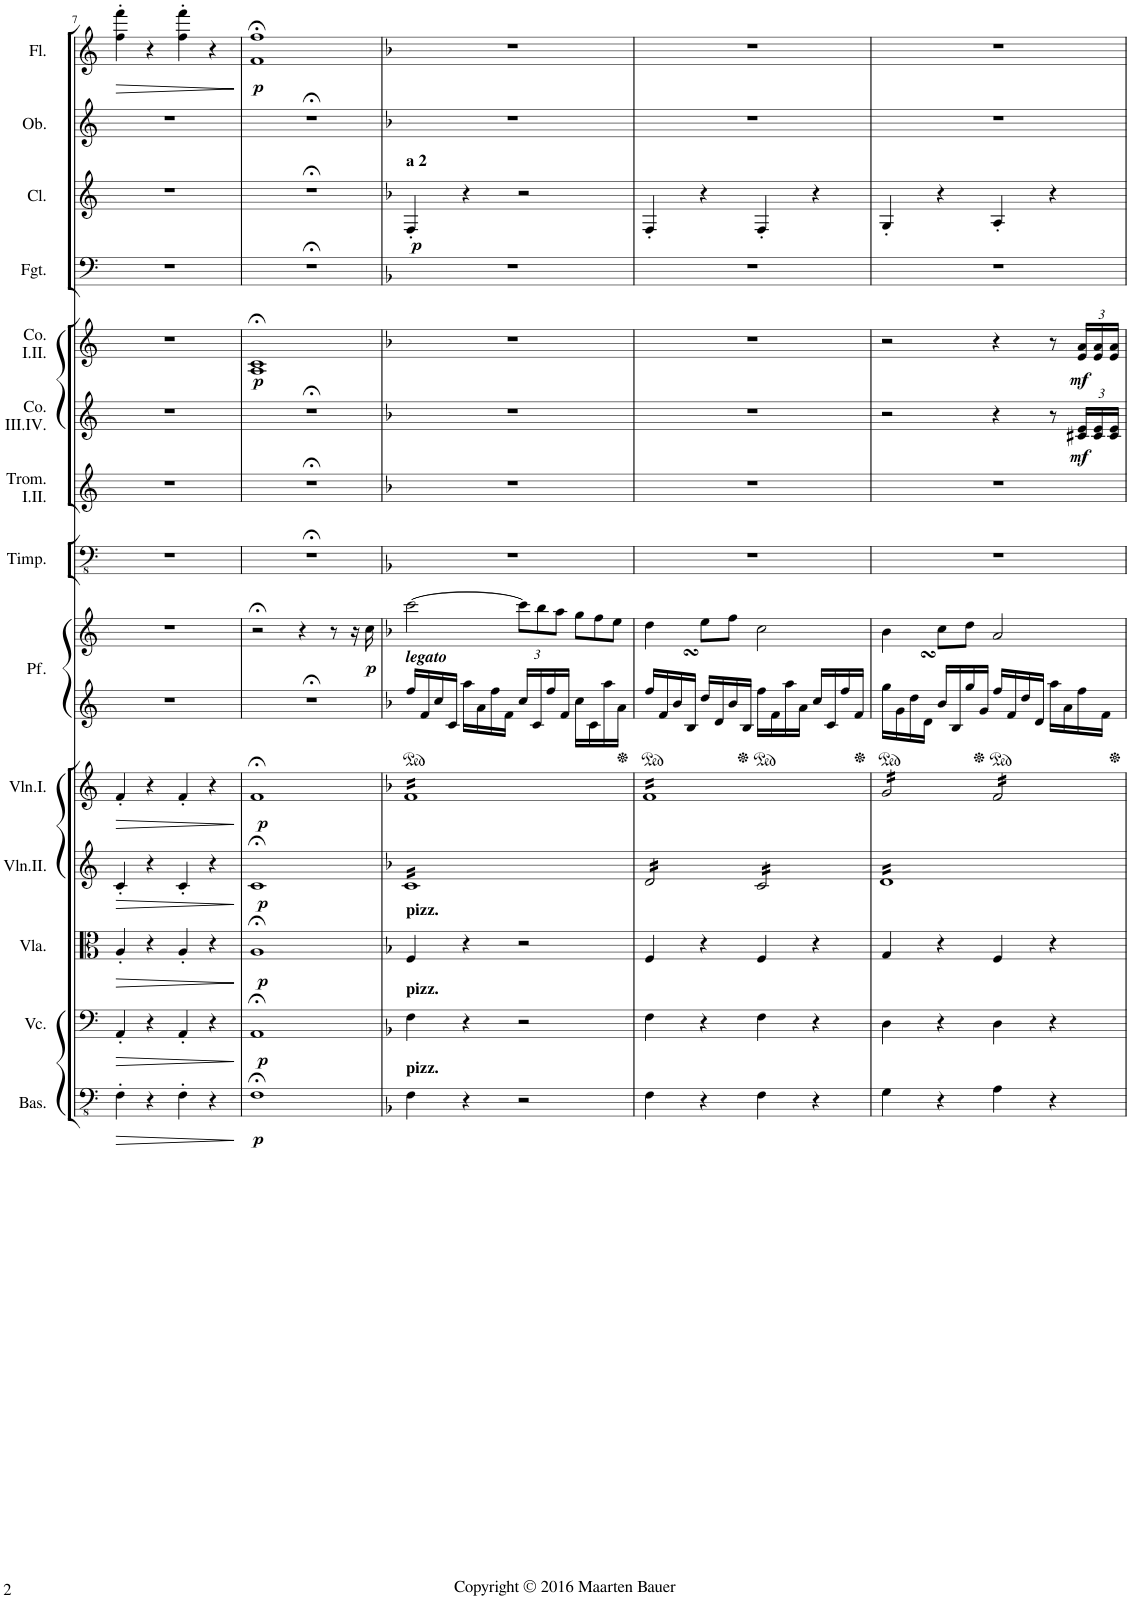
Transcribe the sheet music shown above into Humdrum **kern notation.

**kern	**dynam	**kern	**dynam	**kern	**dynam	**kern	**dynam	**kern	**dynam	**kern	**kern	**dynam	**kern	**kern	**kern	**dynam	**kern	**dynam	**kern	**kern	**dynam	**kern	**kern	**dynam
*part14	*part14	*part13	*part13	*part12	*part12	*part11	*part11	*part10	*part10	*part9	*part9	*part9	*part8	*part7	*part6	*part6	*part5	*part5	*part4	*part3	*part3	*part2	*part1	*part1
*staff15	*staff15	*staff14	*staff14	*staff13	*staff13	*staff12	*staff12	*staff11	*staff11	*staff10	*staff9	*staff9/10	*staff8	*staff7	*staff6	*staff6	*staff5	*staff5	*staff4	*staff3	*staff3	*staff2	*staff1	*staff1
*I"Basso.	*	*I"Violoncello.	*	*I"Viola.	*	*I"Violino II.	*	*I"Violino I.	*	*I"Pianoforte.	*	*	*I"Timpani. in A - C - D - E.	*I"Trombe I, II. in Bb.	*I"Corni III, IV. in F.	*	*I"Corni I, II. in F.	*	*I"Fagotti I, II.	*I"Clarinetti I, II. in Bb.	*	*I"Oboi I, II.	*I"Flauti I, II.	*
*I'Bas.	*	*I'Vc.	*	*I'Vla.	*	*I'Vln.II.	*	*I'Vln.I.	*	*I'Pf.	*	*	*I'Timp.	*I'Trom. I.II.	*I'Co. III.IV.	*	*I'Co. I.II.	*	*I'Fgt.	*I'Cl.	*	*I'Ob.	*I'Fl.	*
!!LO:PB:g=z
*clefFv4	*	*clefF4	*	*clefC3	*	*clefG2	*	*clefG2	*	*clefG2	*clefG2	*	*clefFv4	*clefG2	*clefG2	*	*clefG2	*	*clefF4	*clefG2	*	*clefG2	*clefG2	*
*	*	*	*	*	*	*	*	*	*	*	*	*	*	*	*ITrd4c7	*	*ITrd4c7	*	*	*	*	*	*	*
*k[]	*	*k[]	*	*k[]	*	*k[]	*	*k[]	*	*k[]	*k[]	*	*k[]	*k[]	*k[]	*	*k[]	*	*k[]	*k[]	*	*k[]	*k[]	*
*M4/4	*	*M4/4	*	*M4/4	*	*M4/4	*	*M4/4	*	*M4/4	*M4/4	*	*M4/4	*M4/4	*M4/4	*	*M4/4	*	*M4/4	*M4/4	*	*M4/4	*M4/4	*
*met(c)	*	*met(c)	*	*met(c)	*	*met(c)	*	*met(c)	*	*met(c)	*met(c)	*	*met(c)	*met(c)	*met(c)	*	*met(c)	*	*met(c)	*met(c)	*	*met(c)	*met(c)	*
=7	=7	=7	=7	=7	=7	=7	=7	=7	=7	=7	=7	=7	=7	=7	=7	=7	=7	=7	=7	=7	=7	=7	=7	=7
!	!LO:HP:b	!	!LO:HP:b	!	!LO:HP:b	!	!LO:HP:b	!	!LO:HP:b	!	!	!	!	!	!	!	!	!	!	!	!	!	!	!LO:HP:b
4FF'\	>	4AA'/	>	4A'/	>	4c'/	>	4f'/	>	1r	1r	.	1r	1r	1r	.	1r	.	1r	1r	.	1r	4ff\' 4fff\'	>
4r	.	4r	.	4r	.	4r	.	4r	.	.	.	.	.	.	.	.	.	.	.	.	.	.	4r	.
4FF'\	.	4AA'/	.	4A'/	.	4c'/	.	4f'/	.	.	.	.	.	.	.	.	.	.	.	.	.	.	4ff\' 4fff\'	.
4r	.	4r	.	4r	.	4r	.	4r	.	.	.	.	.	.	.	.	.	.	.	.	.	.	4r	.
.	]	.	]	.	]	.	]	.	]	.	.	.	.	.	.	.	.	.	.	.	.	.	.	]
=8	=8	=8	=8	=8	=8	=8	=8	=8	=8	=8	=8	=8	=8	=8	=8	=8	=8	=8	=8	=8	=8	=8	=8	=8
!	!LO:DY:b	!	!LO:DY:b	!	!LO:DY:b	!	!LO:DY:b	!	!LO:DY:b	!	!	!	!	!	!	!	!	!LO:DY:b	!	!	!	!	!	!LO:DY:b
1FF;<	p	1AA;<	p	1A;<	p	1c;<	p	1f;<	p	1r;<	2r;<	.	1r;<	1r;<	1r;<	.	1A;< 1c;<	p	1r;<	1r;<	.	1r;<	1f;< 1ff;<	p
.	.	.	.	.	.	.	.	.	.	.	4r	.	.	.	.	.	.	.	.	.	.	.	.	.
.	.	.	.	.	.	.	.	.	.	.	8r	.	.	.	.	.	.	.	.	.	.	.	.	.
.	.	.	.	.	.	.	.	.	.	.	16r	.	.	.	.	.	.	.	.	.	.	.	.	.
!	!	!	!	!	!	!	!	!	!	!	!	!LO:DY:b	!	!	!	!	!	!	!	!	!	!	!	!
.	.	.	.	.	.	.	.	.	.	.	16cc\	p	.	.	.	.	.	.	.	.	.	.	.	.
=9	=9	=9	=9	=9	=9	=9	=9	=9	=9	=9	=9	=9	=9	=9	=9	=9	=9	=9	=9	=9	=9	=9	=9	=9
*k[b-]	*	*k[b-]	*	*k[b-]	*	*k[b-]	*	*k[b-]	*	*k[b-]	*k[b-]	*	*k[b-]	*k[b-]	*k[b-]	*	*k[b-]	*	*k[b-]	*k[b-]	*	*k[b-]	*k[b-]	*
!	!	!	!	!	!	!	!	!	!	!	!	!	!	!	!	!	!	!	!	!LO:TX:a:B:t=a 2	!	!	!	!
!	!	!	!	!	!	!	!	!	!	!LO:TX:a:Bi:t=legato	!	!	!	!	!	!	!	!	!	!	!	!	!	!
!	!	!	!	!LO:TX:a:B:t=pizz.	!	!	!	!	!	!	!	!	!	!	!	!	!	!	!	!	!	!	!	!
!	!	!LO:TX:a:B:t=pizz.	!	!	!	!	!	!	!	!	!	!	!	!	!	!	!	!	!	!	!	!	!	!
!LO:TX:a:B:t=pizz.	!	!	!	!	!	!	!	!	!	!	!	!	!	!	!	!	!	!	!	!	!	!	!	!
!	!	!	!	!	!	!	!	!	!	!	!	!	!	!	!	!	!	!	!	!	!LO:DY:b	!	!	!
*	*	*	*	*	*	*tremolo	*	*	*	*	*	*	*	*	*	*	*	*	*	*	*	*	*	*
*	*	*	*	*	*	*	*	*tremolo	*	*	*	*	*	*	*	*	*	*	*	*	*	*	*	*
4FF\	.	4F\	.	4F/	.	16cLL	.	16fLL	.	16ff/LL	[2ccc\	.	1r	1r	1r	.	1r	.	1r	4F'/	p	1r	1r	.
.	.	.	.	.	.	16c	.	16f	.	16f/	.	.	.	.	.	.	.	.	.	.	.	.	.	.
.	.	.	.	.	.	16c	.	16f	.	16cc/	.	.	.	.	.	.	.	.	.	.	.	.	.	.
.	.	.	.	.	.	16c	.	16f	.	16c/JJ	.	.	.	.	.	.	.	.	.	.	.	.	.	.
4r	.	4r	.	4r	.	16c	.	16f	.	16aa\LL	.	.	.	.	.	.	.	.	.	4r	.	.	.	.
.	.	.	.	.	.	16c	.	16f	.	16a\	.	.	.	.	.	.	.	.	.	.	.	.	.	.
.	.	.	.	.	.	16c	.	16f	.	16ff\	.	.	.	.	.	.	.	.	.	.	.	.	.	.
.	.	.	.	.	.	16c	.	16f	.	16f\JJ	.	.	.	.	.	.	.	.	.	.	.	.	.	.
*	*	*	*	*	*	*	*	*	*	*	*Xbrackettup	*	*	*	*	*	*	*	*	*	*	*	*	*
2r	.	2r	.	2r	.	16c	.	16f	.	16cc/LL	12ccc\L]	.	.	.	.	.	.	.	.	2r	.	.	.	.
.	.	.	.	.	.	16c	.	16f	.	16c/	.	.	.	.	.	.	.	.	.	.	.	.	.	.
.	.	.	.	.	.	.	.	.	.	.	12bb-\	.	.	.	.	.	.	.	.	.	.	.	.	.
.	.	.	.	.	.	16c	.	16f	.	16ff/	.	.	.	.	.	.	.	.	.	.	.	.	.	.
.	.	.	.	.	.	.	.	.	.	.	12aa\J	.	.	.	.	.	.	.	.	.	.	.	.	.
.	.	.	.	.	.	16c	.	16f	.	16f/JJ	.	.	.	.	.	.	.	.	.	.	.	.	.	.
.	.	.	.	.	.	16c	.	16f	.	16cc\LL	12gg\L	.	.	.	.	.	.	.	.	.	.	.	.	.
.	.	.	.	.	.	16c	.	16f	.	16c\	.	.	.	.	.	.	.	.	.	.	.	.	.	.
.	.	.	.	.	.	.	.	.	.	.	12ff\	.	.	.	.	.	.	.	.	.	.	.	.	.
.	.	.	.	.	.	16c	.	16f	.	16aa\	.	.	.	.	.	.	.	.	.	.	.	.	.	.
.	.	.	.	.	.	.	.	.	.	.	12ee\J	.	.	.	.	.	.	.	.	.	.	.	.	.
.	.	.	.	.	.	16cJJ	.	16fJJ	.	16a\JJ	.	.	.	.	.	.	.	.	.	.	.	.	.	.
=10	=10	=10	=10	=10	=10	=10	=10	=10	=10	=10	=10	=10	=10	=10	=10	=10	=10	=10	=10	=10	=10	=10	=10	=10
*	*	*	*	*	*	*	*	*	*	*	*^	*	*	*	*	*	*	*	*	*	*	*	*	*
4FF\	.	4F\	.	4F/	.	16d/LL	.	16fLL	.	16ff/LL	4dd\	8.ryy	.	1r	1r	1r	.	1r	.	1r	4F'/	.	1r	1r	.
.	.	.	.	.	.	16d/	.	16f	.	16f/	.	.	.	.	.	.	.	.	.	.	.	.	.	.	.
.	.	.	.	.	.	16d/	.	16f	.	16b-/	.	.	.	.	.	.	.	.	.	.	.	.	.	.	.
.	.	.	.	.	.	16d/	.	16f	.	16B-/JJ	.	16ddsSSS	.	.	.	.	.	.	.	.	.	.	.	.	.
4r	.	4r	.	4r	.	16d/	.	16f	.	16dd/LL	8ee\L	2.ryy	.	.	.	.	.	.	.	.	4r	.	.	.	.
.	.	.	.	.	.	16d/	.	16f	.	16d/	.	.	.	.	.	.	.	.	.	.	.	.	.	.	.
.	.	.	.	.	.	16d/	.	16f	.	16b-/	8ff\J	.	.	.	.	.	.	.	.	.	.	.	.	.	.
.	.	.	.	.	.	16d/JJ	.	16f	.	16B-/JJ	.	.	.	.	.	.	.	.	.	.	.	.	.	.	.
4FF\	.	4F\	.	4F/	.	16c/LL	.	16f	.	16ff\LL	2cc\	.	.	.	.	.	.	.	.	.	4F'/	.	.	.	.
.	.	.	.	.	.	16c/	.	16f	.	16f\	.	.	.	.	.	.	.	.	.	.	.	.	.	.	.
.	.	.	.	.	.	16c/	.	16f	.	16aa\	.	.	.	.	.	.	.	.	.	.	.	.	.	.	.
.	.	.	.	.	.	16c/	.	16f	.	16a\JJ	.	.	.	.	.	.	.	.	.	.	.	.	.	.	.
4r	.	4r	.	4r	.	16c/	.	16f	.	16cc/LL	.	.	.	.	.	.	.	.	.	.	4r	.	.	.	.
.	.	.	.	.	.	16c/	.	16f	.	16c/	.	.	.	.	.	.	.	.	.	.	.	.	.	.	.
.	.	.	.	.	.	16c/	.	16f	.	16ff/	.	.	.	.	.	.	.	.	.	.	.	.	.	.	.
.	.	.	.	.	.	16c/JJ	.	16fJJ	.	16f/JJ	.	.	.	.	.	.	.	.	.	.	.	.	.	.	.
=11	=11	=11	=11	=11	=11	=11	=11	=11	=11	=11	=11	=11	=11	=11	=11	=11	=11	=11	=11	=11	=11	=11	=11	=11	=11
4GG\	.	4D\	.	4G/	.	16dLL	.	16g/LL	.	16gg\LL	4b-\	8.ryy	.	1r	1r	2r	.	2r	.	1r	4G'/	.	1r	1r	.
.	.	.	.	.	.	16d	.	16g/	.	16g\	.	.	.	.	.	.	.	.	.	.	.	.	.	.	.
.	.	.	.	.	.	16d	.	16g/	.	16dd\	.	.	.	.	.	.	.	.	.	.	.	.	.	.	.
.	.	.	.	.	.	16d	.	16g/	.	16d\JJ	.	16b-sSSs	.	.	.	.	.	.	.	.	.	.	.	.	.
4r	.	4r	.	4r	.	16d	.	16g/	.	16b-/LL	8cc\L	2.ryy	.	.	.	.	.	.	.	.	4r	.	.	.	.
.	.	.	.	.	.	16d	.	16g/	.	16B-/	.	.	.	.	.	.	.	.	.	.	.	.	.	.	.
.	.	.	.	.	.	16d	.	16g/	.	16gg/	8dd\J	.	.	.	.	.	.	.	.	.	.	.	.	.	.
.	.	.	.	.	.	16d	.	16g/JJ	.	16g/JJ	.	.	.	.	.	.	.	.	.	.	.	.	.	.	.
4AA\	.	4D\	.	4F/	.	16d	.	16f/LL	.	16ff/LL	2a/	.	.	.	.	4r	.	4r	.	.	4A'/	.	.	.	.
.	.	.	.	.	.	16d	.	16f/	.	16f/	.	.	.	.	.	.	.	.	.	.	.	.	.	.	.
.	.	.	.	.	.	16d	.	16f/	.	16dd/	.	.	.	.	.	.	.	.	.	.	.	.	.	.	.
.	.	.	.	.	.	16d	.	16f/	.	16d/JJ	.	.	.	.	.	.	.	.	.	.	.	.	.	.	.
4r	.	4r	.	4r	.	16d	.	16f/	.	16aa\LL	.	.	.	.	.	8r	.	8r	.	.	4r	.	.	.	.
.	.	.	.	.	.	16d	.	16f/	.	16a\	.	.	.	.	.	.	.	.	.	.	.	.	.	.	.
*	*	*	*	*	*	*	*	*	*	*	*	*	*	*	*	*Xbrackettup	*	*Xbrackettup	*	*	*	*	*	*	*
!	!	!	!	!	!	!	!	!	!	!	!	!	!	!	!	!	!LO:DY:b	!	!LO:DY:b	!	!	!	!	!	!
.	.	.	.	.	.	16d	.	16f/	.	16ff\	.	.	.	.	.	24c#X/ 24e/LL	mf	24e/ 24a/LL	mf	.	.	.	.	.	.
.	.	.	.	.	.	.	.	.	.	.	.	.	.	.	.	24c#/ 24e/	.	24e/ 24a/	.	.	.	.	.	.	.
.	.	.	.	.	.	16dJJ	.	16f/JJ	.	16f\JJ	.	.	.	.	.	.	.	.	.	.	.	.	.	.	.
*	*	*	*	*	*	*	*	*Xtremolo	*	*	*	*	*	*	*	*	*	*	*	*	*	*	*	*	*
*	*	*	*	*	*	*Xtremolo	*	*	*	*	*	*	*	*	*	*	*	*	*	*	*	*	*	*	*
.	.	.	.	.	.	.	.	.	.	.	.	.	.	.	.	24c#/ 24e/JJ	.	24e/ 24a/JJ	.	.	.	.	.	.	.
*	*	*	*	*	*	*	*	*	*	*	*v	*v	*	*	*	*	*	*	*	*	*	*	*	*	*
=	=	=	=	=	=	=	=	=	=	=	=	=	=	=	=	=	=	=	=	=	=	=	=	=
*-	*-	*-	*-	*-	*-	*-	*-	*-	*-	*-	*-	*-	*-	*-	*-	*-	*-	*-	*-	*-	*-	*-	*-	*-
